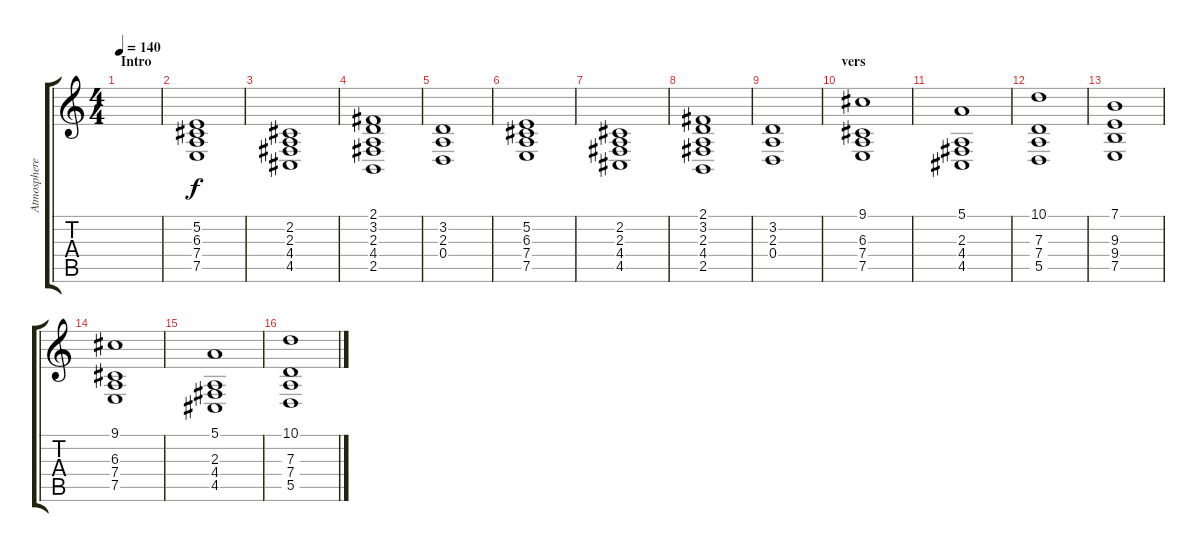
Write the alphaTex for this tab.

\track ("Atmosphere" "Atmosphere") {instrument blownbottle}
\staff {score tabs}
\tuning (E4 B3 G3 D3 A2 E2) {hide}
\ts (4 4)
\section ("" "Intro")
\tempo 140
\clef g2
\ks c
|
(5.2 6.3 7.4 7.5).1 |
(2.2 2.3 4.4 4.5).1 |
(2.1 3.2 2.3 4.4 2.5).1 |
(3.2 2.3 0.4).1 |
(5.2 6.3 7.4 7.5).1 |
(2.2 2.3 4.4 4.5).1 |
(2.1 3.2 2.3 4.4 2.5).1 |
(3.2 2.3 0.4).1 |
\section ("" "vers")
(9.1 6.3 7.4 7.5).1 |
(5.1 2.3 4.4 4.5).1 |
(10.1 7.3 7.4 5.5).1 |
(7.1 9.3 9.4 7.5).1 |
(9.1 6.3 7.4 7.5).1 |
(5.1 2.3 4.4 4.5).1 |
(10.1 7.3 7.4 5.5).1
